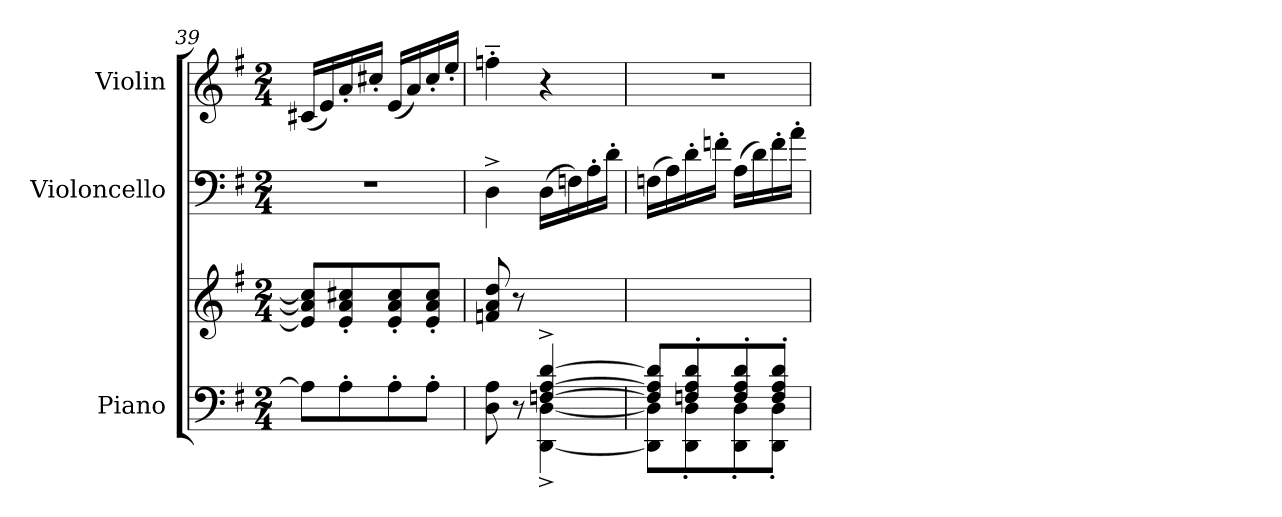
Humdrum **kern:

**kern	**kern	**kern	**kern
*part3	*part3	*part2	*part1
*staff4	*staff3	*staff2	*staff1
*I"Piano	*	*I"Violoncello	*I"Violin
*I'Pno.	*	*I'Vc.	*I'Vln.
*clefF4	*clefG2	*clefF4	*clefG2
*k[f#]	*k[f#]	*k[f#]	*k[f#]
*M2/4	*M2/4	*M2/4	*M2/4
=39	=39	=39	=39
8A\L]	8e/] 8a/] 8cc#/]L	2r	(16c#X/LL
.	.	.	16e/)
8A'\	8e/' 8a/' 8cc#X/'	.	16a'/
.	.	.	16cc#X'/JJ
8A'\	8e/' 8a/' 8cc#/'	.	(16e/LL
.	.	.	16a/)
8A'\J	8e/' 8a/' 8cc#/'J	.	16cc#'/
.	.	.	16ee'/JJ
=40	=40	=40	=40
*^	*	*	*
4ryy	8D\ 8A\	8fn/ 8a/ 8dd/	4D^\	4ffn'~\
.	8r	8r	.	.
[>4Fn/^> [4A/^> [4d/^>	[<4DD\^< [4D\^<	4ryy	(16D\LL	4r
.	.	.	16Fn\)	.
.	.	.	16A'\	.
.	.	.	16d'\JJ	.
=41	=41	=41	=41	=41
8F/] 8A/] 8d/]L	8DD\] 8D\]L	2ryy	(16Fn\LL	2r
.	.	.	16A\)	.
8Fn/'> 8A/'> 8d/'>	8DD\'< 8D\'<	.	16d'\	.
.	.	.	16fn'\JJ	.
8F/'> 8A/'> 8d/'>	8DD\'< 8D\'<	.	(16A\LL	.
.	.	.	16d\)	.
8F/'> 8A/'> 8d/'>J	8DD\'< 8D\'<J	.	16f'\	.
.	.	.	16a'\JJ	.
*v	*v	*	*	*
=	=	=	=
*-	*-	*-	*-
